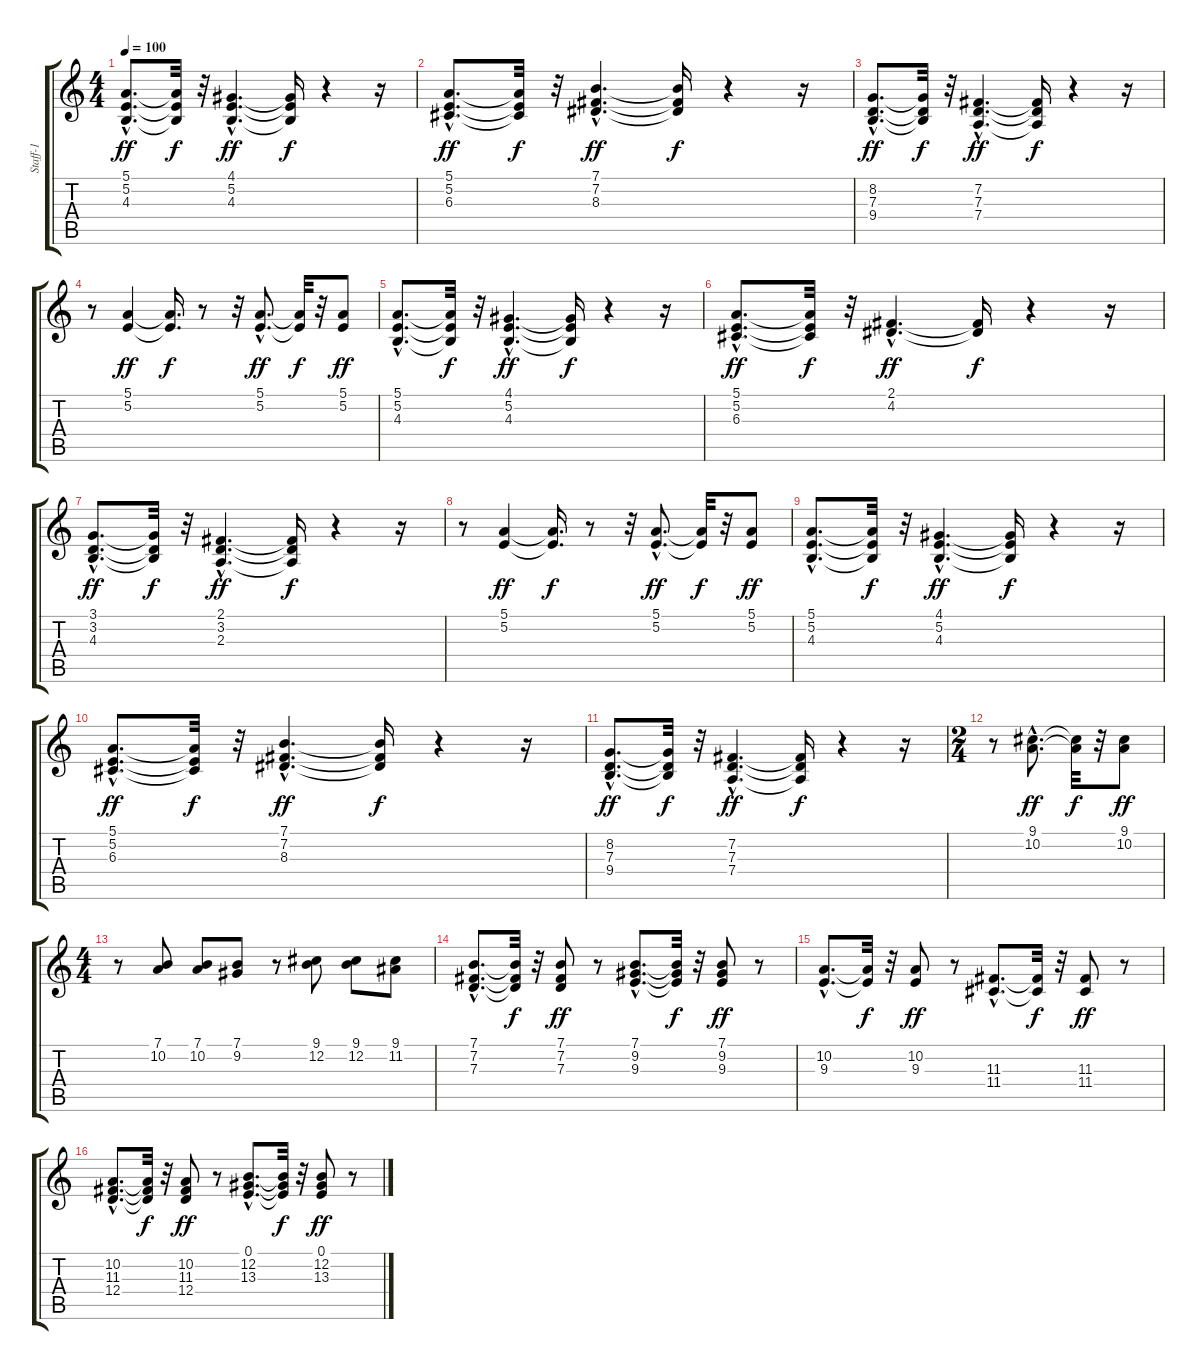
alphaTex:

\track ("Staff-1" "Staff-1") {instrument stringensemble1}
\staff {score tabs}
\tuning (E4 B3 G3 D3 A2 E2) {hide}
\ts (4 4)
\tempo 100
\clef g2
\ks c
(5.1{hac} 5.2{hac} 4.3{hac}).8{d dy ff} (5.1{t} 5.2{t} 4.3{t}).32{dy f} r.32 (4.1{hac} 5.2{hac} 4.3{hac}).4{d dy ff} (4.1{t} 5.2{t} 4.3{t}).16{dy f} r.4 r.16 |
(5.1{hac} 5.2{hac} 6.3{hac}).8{d dy ff} (5.1{t} 5.2{t} 6.3{t}).32{dy f} r.32 (7.1{hac} 7.2{hac} 8.3{hac}).4{d dy ff} (7.1{t} 7.2{t} 8.3{t}).16{dy f} r.4 r.16 |
(8.2{hac} 7.3{hac} 9.4{hac}).8{d dy ff} (8.2{t} 7.3{t} 9.4{t}).32{dy f} r.32 (7.2{hac} 7.3{hac} 7.4{hac}).4{d dy ff} (7.2{t} 7.3{t} 7.4{t}).16{dy f} r.4 r.16 |
r.8 (5.1 5.2).4{dy ff} (5.1{t} 5.2{t}).16{d dy f} r.8 r.32 (5.1{hac} 5.2{hac}).8{d dy ff} (5.1{t} 5.2{t}).32{dy f} r.32 (5.1 5.2).8{dy ff} |
(5.1{hac} 5.2{hac} 4.3{hac}).8{d} (5.1{t} 5.2{t} 4.3{t}).32{dy f} r.32 (4.1{hac} 5.2{hac} 4.3{hac}).4{d dy ff} (4.1{t} 5.2{t} 4.3{t}).16{dy f} r.4 r.16 |
(5.1{hac} 5.2{hac} 6.3{hac}).8{d dy ff} (5.1{t} 5.2{t} 6.3{t}).32{dy f} r.32 (2.1{hac} 4.2{hac}).4{d dy ff} (2.1{t} 4.2{t}).16{dy f} r.4 r.16 |
(3.1{hac} 3.2{hac} 4.3{hac}).8{d dy ff} (3.1{t} 3.2{t} 4.3{t}).32{dy f} r.32 (2.1{hac} 3.2{hac} 2.3{hac}).4{d dy ff} (2.1{t} 3.2{t} 2.3{t}).16{dy f} r.4 r.16 |
r.8 (5.1 5.2).4{dy ff} (5.1{t} 5.2{t}).16{d dy f} r.8 r.32 (5.1{hac} 5.2{hac}).8{d dy ff} (5.1{t} 5.2{t}).32{dy f} r.32 (5.1 5.2).8{dy ff} |
(5.1{hac} 5.2{hac} 4.3{hac}).8{d} (5.1{t} 5.2{t} 4.3{t}).32{dy f} r.32 (4.1{hac} 5.2{hac} 4.3{hac}).4{d dy ff} (4.1{t} 5.2{t} 4.3{t}).16{dy f} r.4 r.16 |
(5.1{hac} 5.2{hac} 6.3{hac}).8{d dy ff} (5.1{t} 5.2{t} 6.3{t}).32{dy f} r.32 (7.1{hac} 7.2{hac} 8.3{hac}).4{d dy ff} (7.1{t} 7.2{t} 8.3{t}).16{dy f} r.4 r.16 |
(8.2{hac} 7.3{hac} 9.4{hac}).8{d dy ff} (8.2{t} 7.3{t} 9.4{t}).32{dy f} r.32 (7.2{hac} 7.3{hac} 7.4{hac}).4{d dy ff} (7.2{t} 7.3{t} 7.4{t}).16{dy f} r.4 r.16 |
\ts (2 4)
r.8 (9.1{hac} 10.2{hac}).8{d dy ff} (9.1{t} 10.2{t}).32{dy f} r.32 (9.1 10.2).8{dy ff} |
\ts (4 4)
r.8 (7.1 10.2).8 (7.1 10.2).8 (7.1 9.2).8 r.8 (9.1 12.2).8 (9.1 12.2).8 (9.1 11.2).8 |
(7.1{hac} 7.2{hac} 7.3{hac}).8{d} (7.1{t} 7.2{t} 7.3{t}).32{dy f} r.32 (7.1 7.2 7.3).8{dy ff} r.8 (7.1{hac} 9.2{hac} 9.3{hac}).8{d} (7.1{t} 9.2{t} 9.3{t}).32{dy f} r.32 (7.1 9.2 9.3).8{dy ff} r.8 |
(10.2{hac} 9.3{hac}).8{d} (10.2{t} 9.3{t}).32{dy f} r.32 (10.2 9.3).8{dy ff} r.8 (11.3{hac} 11.4{hac}).8{d} (11.3{t} 11.4{t}).32{dy f} r.32 (11.3 11.4).8{dy ff} r.8 |
(10.2{hac} 11.3{hac} 12.4{hac}).8{d} (10.2{t} 11.3{t} 12.4{t}).32{dy f} r.32 (10.2 11.3 12.4).8{dy ff} r.8 (0.1{hac} 12.2{hac} 13.3{hac}).8{d} (0.1{t} 12.2{t} 13.3{t}).32{dy f} r.32 (0.1 12.2 13.3).8{dy ff} r.8
